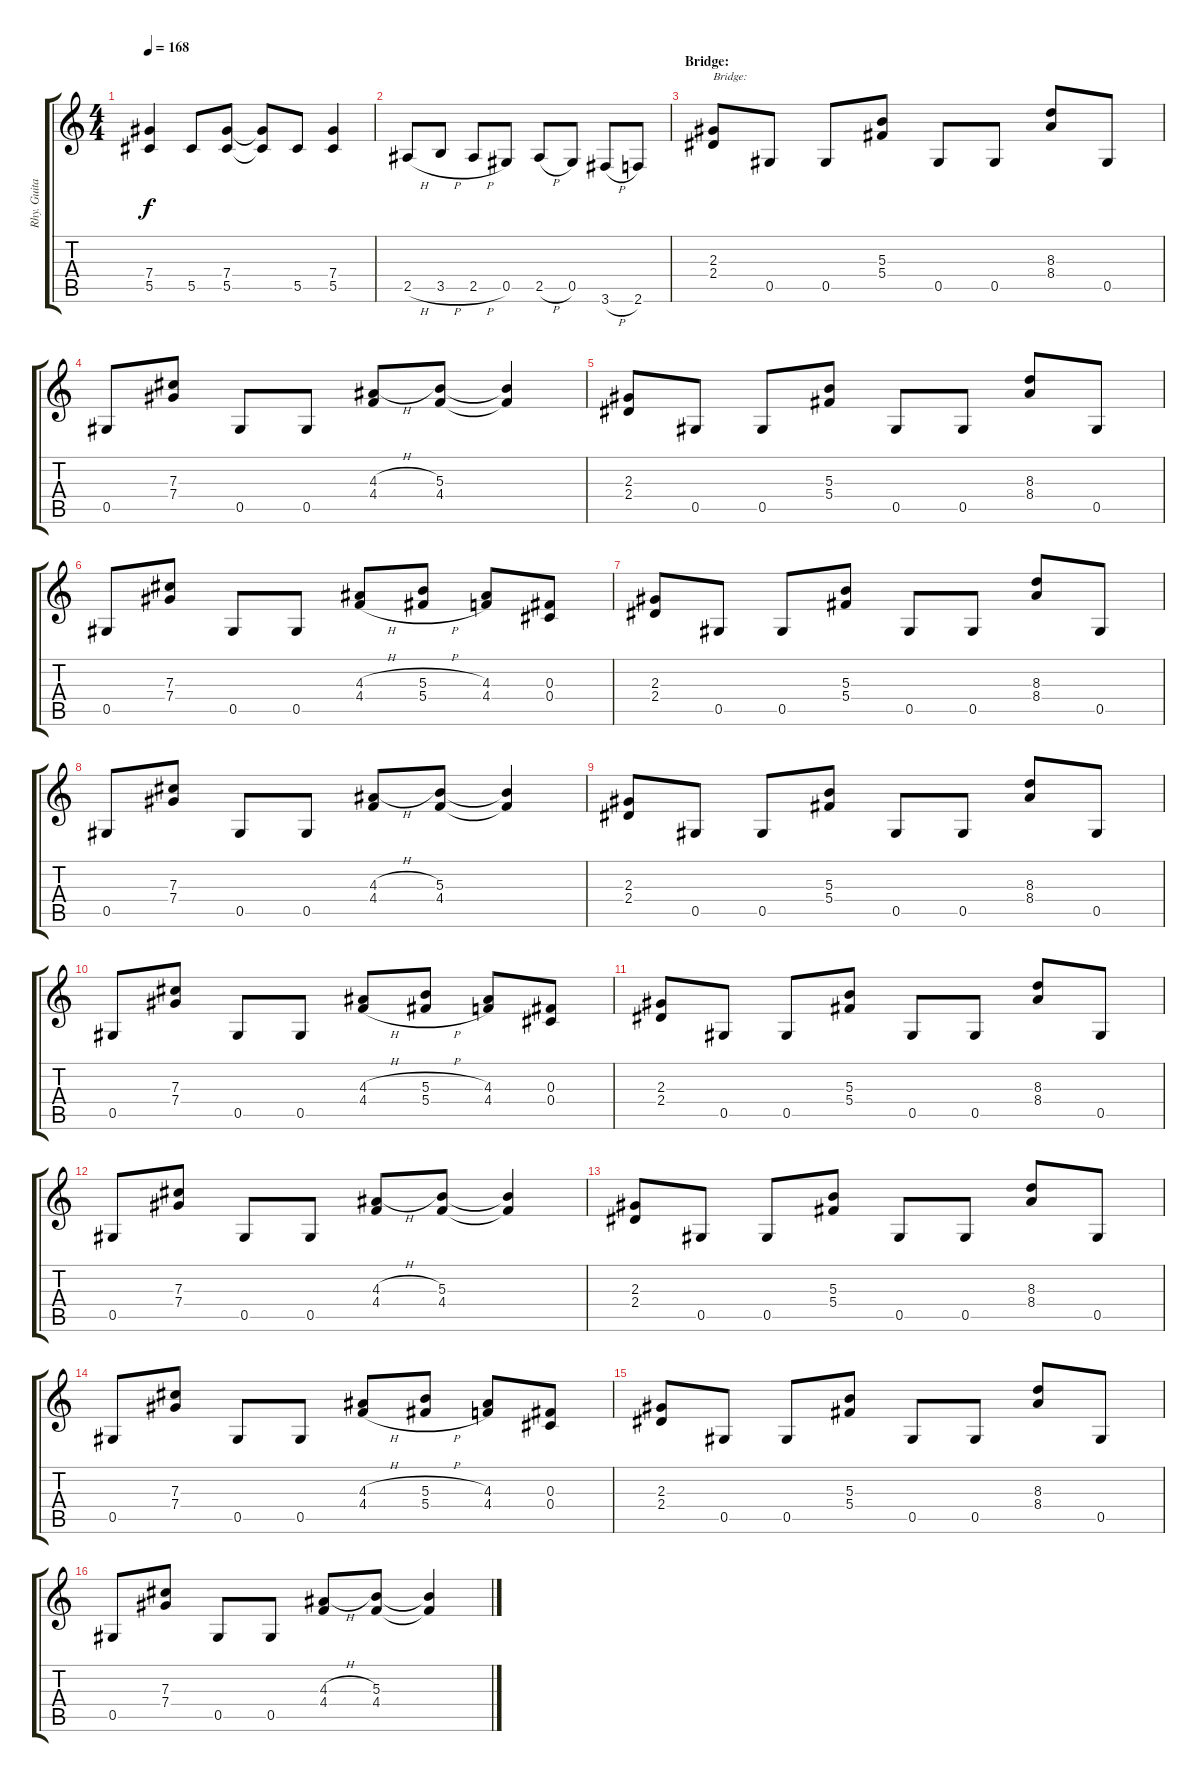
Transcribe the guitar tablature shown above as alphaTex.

\track ("Rhy. Guitar 1" "Rhy. Guita") {instrument distortionguitar}
\staff {score tabs}
\tuning (Eb4 Bb3 Gb3 Db3 Ab2 Eb2) {hide}
\ts (4 4)
\tempo 168
\clef g2
\ks c
(7.4 5.5).4{dy f} 5.5.8 (7.4 5.5).8 (7.4{t} 5.5{t}).8 5.5.8 (7.4 5.5).4 |
2.5{h}.8 3.5{h}.8 2.5{h}.8 0.5.8 2.5{h}.8 0.5.8 3.6{h}.8 2.6.8 |
\section ("" "Bridge:")
(2.3 2.4).8{txt "Bridge:"} 0.5.8 0.5.8 (5.3 5.4).8 0.5.8 0.5.8 (8.3 8.4).8 0.5.8 |
0.5.8 (7.3 7.4).8 0.5.8 0.5.8 (4.3{h} 4.4).8 (5.3 4.4).8 (5.3{t} 4.4{t}).4 |
(2.3 2.4).8 0.5.8 0.5.8 (5.3 5.4).8 0.5.8 0.5.8 (8.3 8.4).8 0.5.8 |
0.5.8 (7.3 7.4).8 0.5.8 0.5.8 (4.3{h} 4.4{h}).8 (5.3{h} 5.4{h}).8 (4.3 4.4).8 (0.3 0.4).8 |
(2.3 2.4).8 0.5.8 0.5.8 (5.3 5.4).8 0.5.8 0.5.8 (8.3 8.4).8 0.5.8 |
0.5.8 (7.3 7.4).8 0.5.8 0.5.8 (4.3{h} 4.4).8 (5.3 4.4).8 (5.3{t} 4.4{t}).4 |
(2.3 2.4).8 0.5.8 0.5.8 (5.3 5.4).8 0.5.8 0.5.8 (8.3 8.4).8 0.5.8 |
0.5.8 (7.3 7.4).8 0.5.8 0.5.8 (4.3{h} 4.4{h}).8 (5.3{h} 5.4{h}).8 (4.3 4.4).8 (0.3 0.4).8 |
(2.3 2.4).8 0.5.8 0.5.8 (5.3 5.4).8 0.5.8 0.5.8 (8.3 8.4).8 0.5.8 |
0.5.8 (7.3 7.4).8 0.5.8 0.5.8 (4.3{h} 4.4).8 (5.3 4.4).8 (5.3{t} 4.4{t}).4 |
(2.3 2.4).8 0.5.8 0.5.8 (5.3 5.4).8 0.5.8 0.5.8 (8.3 8.4).8 0.5.8 |
0.5.8 (7.3 7.4).8 0.5.8 0.5.8 (4.3{h} 4.4{h}).8 (5.3{h} 5.4{h}).8 (4.3 4.4).8 (0.3 0.4).8 |
(2.3 2.4).8 0.5.8 0.5.8 (5.3 5.4).8 0.5.8 0.5.8 (8.3 8.4).8 0.5.8 |
0.5.8 (7.3 7.4).8 0.5.8 0.5.8 (4.3{h} 4.4).8 (5.3 4.4).8 (5.3{t} 4.4{t}).4
